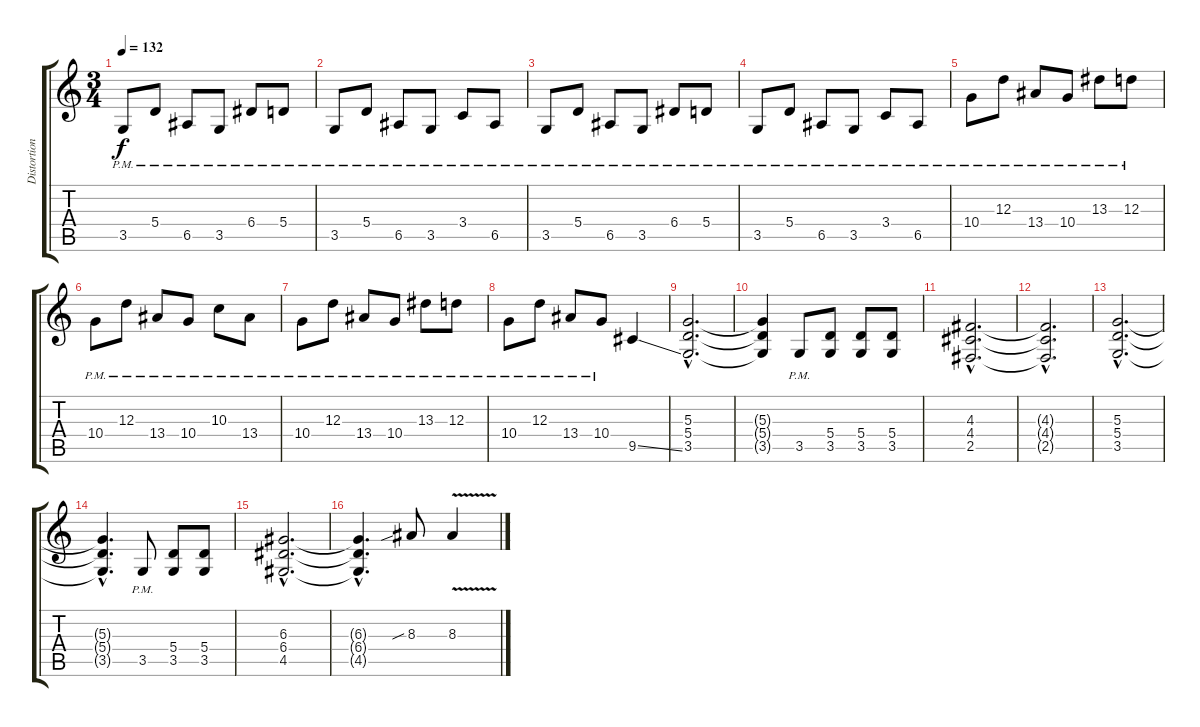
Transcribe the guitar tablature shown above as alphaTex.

\track ("Distortion guitar 1" "Distortion") {instrument distortionguitar}
\staff {score tabs}
\tuning (B3 Gb3 D3 A2 E2 B1) {hide}
\ts (3 4)
\tempo 132
\clef g2
\ks c
3.5{pm}.8{dy f} 5.4{pm}.8 6.5{pm}.8 3.5{pm}.8 6.4{pm}.8 5.4{pm}.8 |
3.5{pm}.8 5.4{pm}.8 6.5{pm}.8 3.5{pm}.8 3.4{pm}.8 6.5{pm}.8 |
3.5{pm}.8 5.4{pm}.8 6.5{pm}.8 3.5{pm}.8 6.4{pm}.8 5.4{pm}.8 |
3.5{pm}.8 5.4{pm}.8 6.5{pm}.8 3.5{pm}.8 3.4{pm}.8 6.5{pm}.8 |
10.4{pm}.8 12.3{pm}.8 13.4{pm}.8 10.4{pm}.8 13.3{pm}.8 12.3{pm}.8 |
10.4{pm}.8 12.3{pm}.8 13.4{pm}.8 10.4{pm}.8 10.3{pm}.8 13.4{pm}.8 |
10.4{pm}.8 12.3{pm}.8 13.4{pm}.8 10.4{pm}.8 13.3{pm}.8 12.3{pm}.8 |
10.4{pm}.8 12.3{pm}.8 13.4{pm}.8 10.4{pm}.8 9.5{ss}.4 |
(5.3{hac} 5.4{hac} 3.5{hac}).2{d} |
(5.3{t} 5.4{t} 3.5{t}).4 3.5{pm}.8 (5.4 3.5).8 (5.4 3.5).8 (5.4 3.5).8 |
(4.3{hac} 4.4{hac} 2.5{hac}).2{d} |
(4.3{hac t} 4.4{hac t} 2.5{hac t}).2{d} |
(5.3{hac} 5.4{hac} 3.5{hac}).2{d} |
(5.3{hac t} 5.4{hac t} 3.5{hac t}).4{d} 3.5{pm}.8 (5.4 3.5).8 (5.4 3.5).8 |
(6.3{hac} 6.4{hac} 4.5{hac}).2{d} |
(6.3{hac t} 6.4{hac t} 4.5{hac t}).4{d} 8.3{sib}.8 8.3{v}.4
